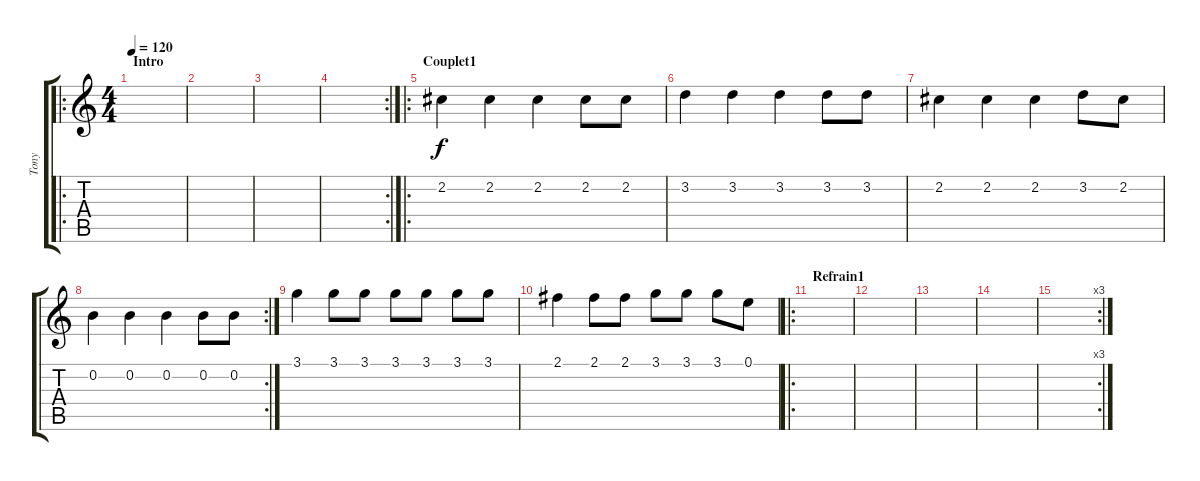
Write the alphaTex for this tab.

\track ("Tony" "Tony") {instrument distortionguitar}
\staff {score tabs}
\tuning (E4 B3 G3 D3 A2 E2) {hide}
\ro
\ts (4 4)
\section ("" "Intro")
\tempo 120
\clef g2
\ks c
|
|
|
\rc 2
|
\ro
\section ("" "Couplet1")
2.2.4 2.2.4 2.2.4 2.2.8 2.2.8 |
3.2.4 3.2.4 3.2.4 3.2.8 3.2.8 |
2.2.4 2.2.4 2.2.4 3.2.8 2.2.8 |
\rc 2
0.2.4 0.2.4 0.2.4 0.2.8 0.2.8 |
3.1.4 3.1.8 3.1.8 3.1.8 3.1.8 3.1.8 3.1.8 |
2.1.4 2.1.8 2.1.8 3.1.8 3.1.8 3.1.8 0.1.8 |
\ro
\section ("" "Refrain1")
|
|
|
|
\rc 3
